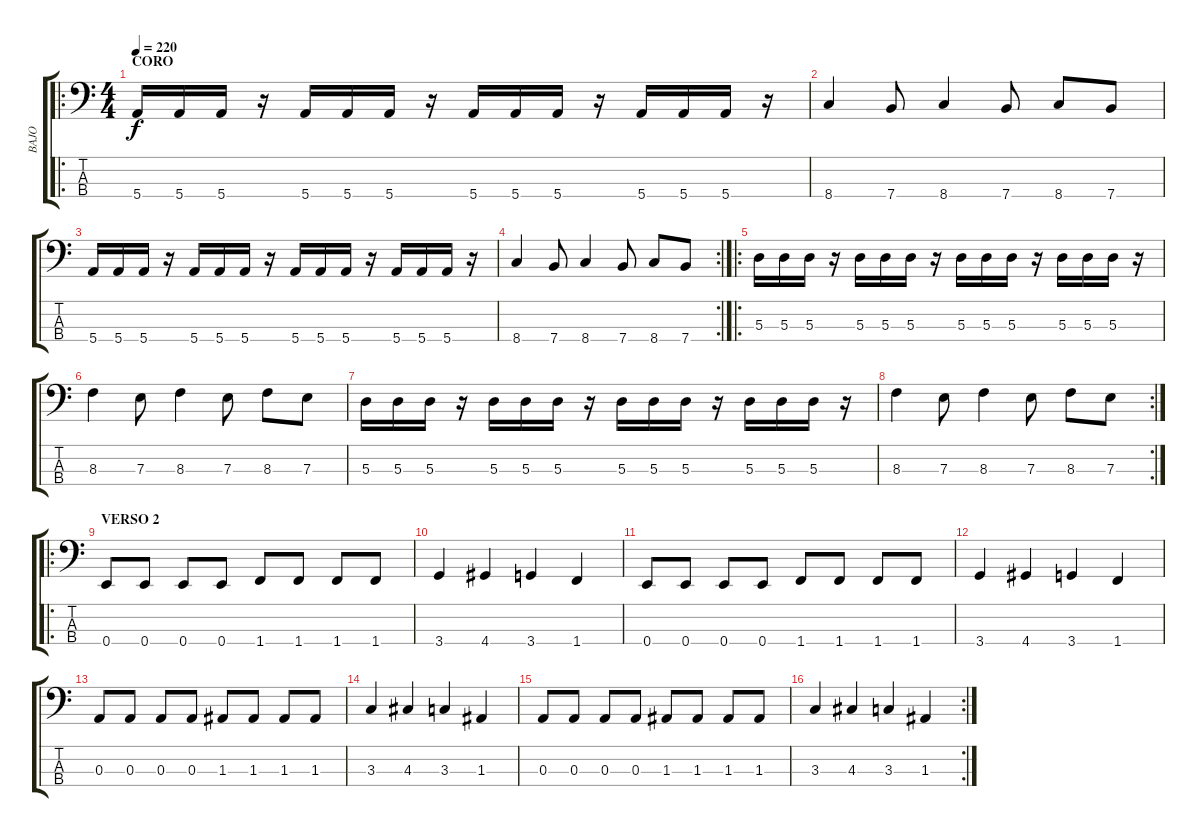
\track ("BAJO" "BAJO") {instrument electricbassfinger}
\staff {score tabs}
\tuning (G2 D2 A1 E1) {hide}
\ro
\ts (4 4)
\section ("" "CORO")
\tempo 220
\clef f4
\ks c
5.4.16{dy f} 5.4.16 5.4.16 r.16 5.4.16 5.4.16 5.4.16 r.16 5.4.16 5.4.16 5.4.16 r.16 5.4.16 5.4.16 5.4.16 r.16 |
8.4.4 7.4.8 8.4.4 7.4.8 8.4.8 7.4.8 |
5.4.16 5.4.16 5.4.16 r.16 5.4.16 5.4.16 5.4.16 r.16 5.4.16 5.4.16 5.4.16 r.16 5.4.16 5.4.16 5.4.16 r.16 |
\rc 2
8.4.4 7.4.8 8.4.4 7.4.8 8.4.8 7.4.8 |
\ro
5.3.16 5.3.16 5.3.16 r.16 5.3.16 5.3.16 5.3.16 r.16 5.3.16 5.3.16 5.3.16 r.16 5.3.16 5.3.16 5.3.16 r.16 |
8.3.4 7.3.8 8.3.4 7.3.8 8.3.8 7.3.8 |
5.3.16 5.3.16 5.3.16 r.16 5.3.16 5.3.16 5.3.16 r.16 5.3.16 5.3.16 5.3.16 r.16 5.3.16 5.3.16 5.3.16 r.16 |
\rc 2
8.3.4 7.3.8 8.3.4 7.3.8 8.3.8 7.3.8 |
\ro
\section ("" "VERSO 2")
0.4.8 0.4.8 0.4.8 0.4.8 1.4.8 1.4.8 1.4.8 1.4.8 |
3.4.4 4.4.4 3.4.4 1.4.4 |
0.4.8 0.4.8 0.4.8 0.4.8 1.4.8 1.4.8 1.4.8 1.4.8 |
3.4.4 4.4.4 3.4.4 1.4.4 |
0.3.8 0.3.8 0.3.8 0.3.8 1.3.8 1.3.8 1.3.8 1.3.8 |
3.3.4 4.3.4 3.3.4 1.3.4 |
0.3.8 0.3.8 0.3.8 0.3.8 1.3.8 1.3.8 1.3.8 1.3.8 |
\rc 2
3.3.4 4.3.4 3.3.4 1.3.4
